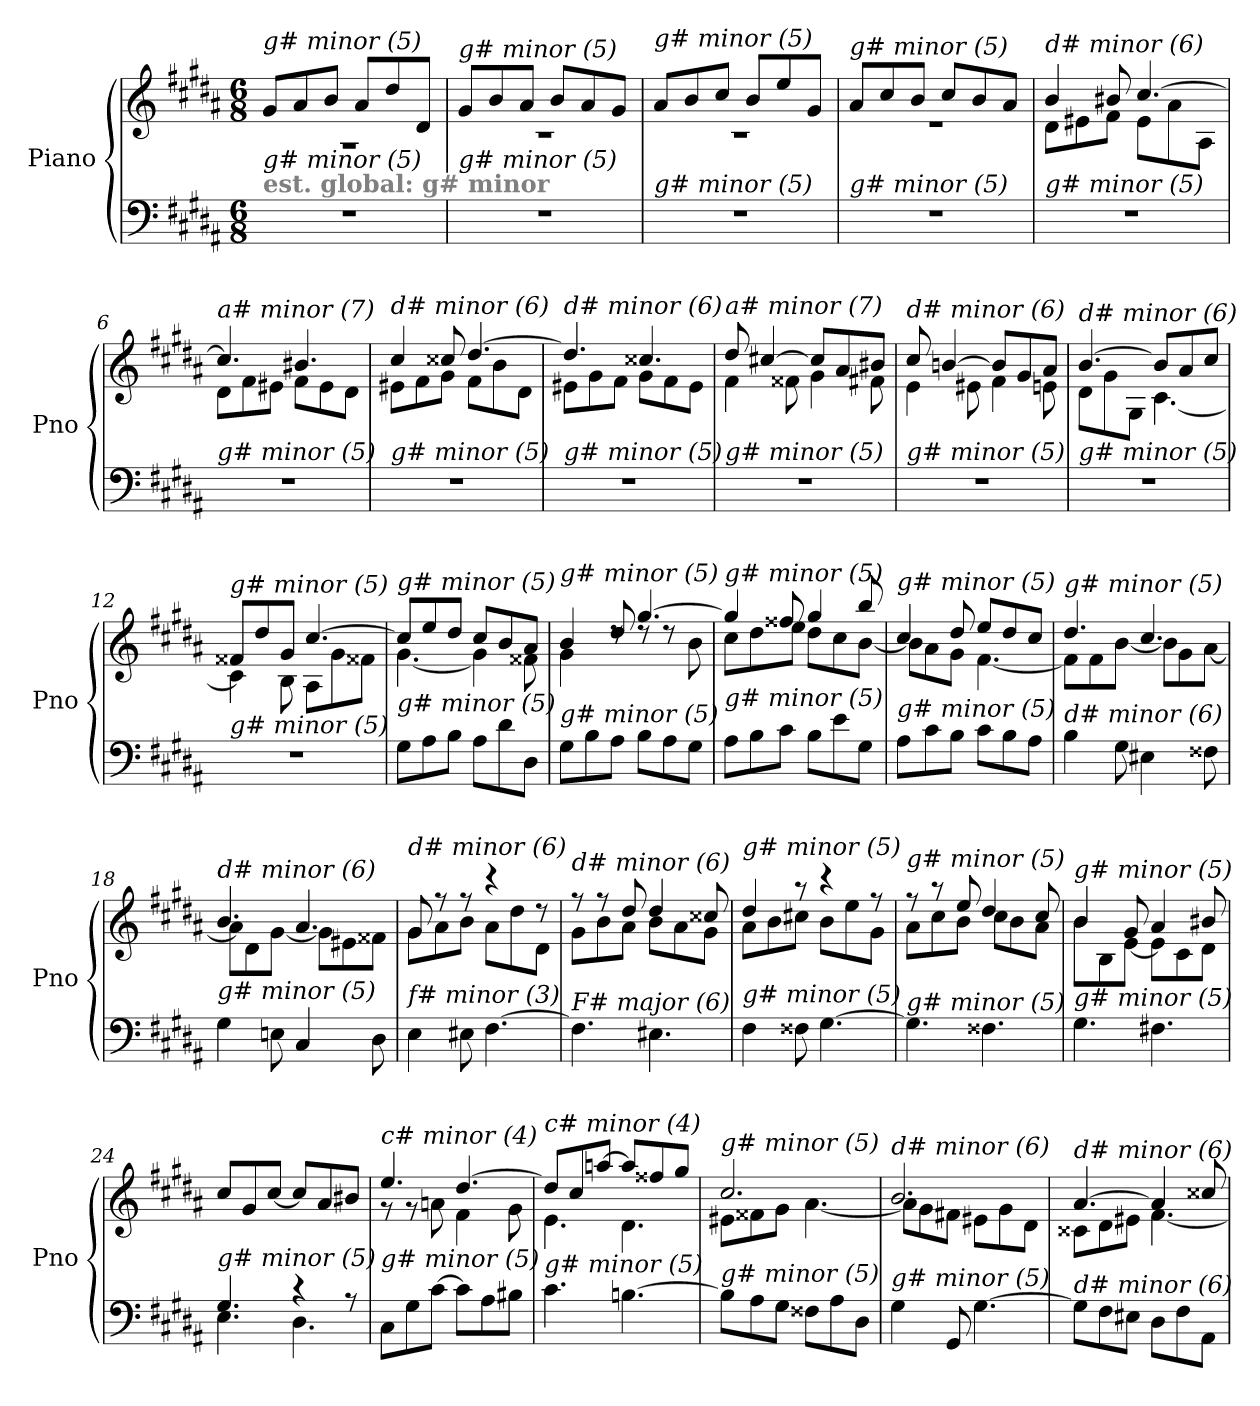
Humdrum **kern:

**kern	**kern
*part1	*part1
*staff2	*staff1
*I"Piano	*
*I'Pno	*
*clefF4	*clefG2
*k[f#c#g#d#a#]	*k[f#c#g#d#a#]
*M6/8	*M6/8
=1	=1
*	*^
!	!LO:TX:i:t=g# minor (5)	!
!LO:TX:a:B:color=#808080:t=est. global&colon; g# minor	!	!
!LO:TX:i:t=g# minor (5)	!	!
2.r	8g#/L	2.r
.	8a#/	.
.	8b/J	.
.	8a#/L	.
.	8dd#/	.
.	8d#/J	.
=2	=2	=2
!	!LO:TX:i:t=g# minor (5)	!
!LO:TX:i:t=g# minor (5)	!	!
2.r	8g#/L	2.r
.	8b/	.
.	8a#/J	.
.	8b/L	.
.	8a#/	.
.	8g#/J	.
=3	=3	=3
!	!LO:TX:i:t=g# minor (5)	!
!LO:TX:i:t=g# minor (5)	!	!
2.r	8a#/L	2.r
.	8b/	.
.	8cc#/J	.
.	8b/L	.
.	8ee/	.
.	8g#/J	.
=4	=4	=4
!	!LO:TX:i:t=g# minor (5)	!
!LO:TX:i:t=g# minor (5)	!	!
2.r	8a#/L	2.r
.	8cc#/	.
.	8b/J	.
.	8cc#/L	.
.	8b/	.
.	8a#/J	.
=5	=5	=5
!	!LO:TX:i:t=d# minor (6)	!
!LO:TX:i:t=g# minor (5)	!	!
2.r	4b/	8d#\L
.	.	8e#X\
.	8b#X/	8f#\J
.	[4.cc#/	8e#\L
.	.	8a#\
.	.	8A#\J
=6	=6	=6
!	!LO:TX:i:t=a# minor (7)	!
!LO:TX:i:t=g# minor (5)	!	!
2.r	4.cc#/]	8d#\L
.	.	8f#\
.	.	8e#X\J
.	4.b#X/	8f#\L
.	.	8e#\
.	.	8d#\J
!!LO:LB:g=z	!!
=7	=7	=7
!	!LO:TX:i:t=d# minor (6)	!
!LO:TX:i:t=g# minor (5)	!	!
2.r	4cc#/	8e#X\L
.	.	8f#\
.	8cc##X/	8g#\J
.	[4.dd#/	8f#\L
.	.	8b\
.	.	8d#\J
=8	=8	=8
!	!LO:TX:i:t=d# minor (6)	!
!LO:TX:i:t=g# minor (5)	!	!
2.r	4.dd#/]	8e#X\L
.	.	8g#\
.	.	8f#\J
.	4.cc##X/	8g#\L
.	.	8f#\
.	.	8e#\J
=9	=9	=9
!	!LO:TX:i:t=a# minor (7)	!
!LO:TX:i:t=g# minor (5)	!	!
2.r	8dd#/	4f#\
.	[4cc#X/	.
.	.	8f##X\
.	8cc#/L]	4g#\
.	8a#/	.
.	8b#X/J	8f#X\
=10	=10	=10
!	!LO:TX:i:t=d# minor (6)	!
!LO:TX:i:t=g# minor (5)	!	!
2.r	8cc#/	4e\
.	[4bn/	.
.	.	8e#X\
.	8b/L]	4f#\
.	8g#/	.
.	8a#/J	8en\
=11	=11	=11
!	!LO:TX:i:t=d# minor (6)	!
!LO:TX:i:t=g# minor (5)	!	!
2.r	[4.b/	8d#\L
.	.	8g#\
.	.	8G#\J
.	8b/L]	[4.c#\
.	8a#/	.
.	8cc#/J	.
!!LO:LB:g=z	!!
=12	=12	=12
!	!LO:TX:i:t=g# minor (5)	!
!LO:TX:i:t=g# minor (5)	!	!
2.r	8f##X/L	4c#\]
.	8dd#/	.
.	8g#/J	8B\
.	[4.cc#/	8A#\L
.	.	8g#\
.	.	8f##X\J
=13	=13	=13
!	!LO:TX:i:t=g# minor (5)	!
!LO:TX:i:t=g# minor (5)	!	!
8G#\L	8cc#/L]	[4.g#\
8A#\	8ee/	.
8B\J	8dd#/J	.
8A#\L	8cc#/L	4g#\]
8d#\	8b/	.
8D#\J	8a#/J	8f##X\
=14	=14	=14
!	!LO:TX:i:t=g# minor (5)	!
!LO:TX:i:t=g# minor (5)	!	!
8G#\L	4b/	4g#\
8B\	.	.
8A#\J	8dd#/	8rdd
8B\L	[4.gg#/	8rdd
8A#\	.	8rdd
8G#\J	.	8b\
=15	=15	=15
!	!LO:TX:i:t=g# minor (5)	!
!LO:TX:i:t=g# minor (5)	!	!
8A#\L	4gg#/]	8cc#\L
8B\	.	8dd#\
8c#\J	8ff##X/	8ee\J
8B\L	4gg#/	8dd#\L
8e\	.	8cc#\
8G#\J	8bb/	[8b\J
=16	=16	=16
!	!LO:TX:i:t=g# minor (5)	!
!LO:TX:i:t=g# minor (5)	!	!
8A#\L	4cc#/	8b\L]
8c#\	.	8a#\
8B\J	8dd#/	8g#\J
8c#\L	8ee/L	[4.f#\
8B\	8dd#/	.
8A#\J	8cc#/J	.
=17	=17	=17
!	!LO:TX:i:t=g# minor (5)	!
!LO:TX:i:t=d# minor (6)	!	!
4B\	4.dd#/	8f#\L]
.	.	8f#\
8G#\	.	[8b\J
4E#X\	4.cc#/	8b\L]
.	.	8g#\
8F##X\	.	[8a#\J
!!LO:LB:g=z	!!
=18	=18	=18
!	!LO:TX:i:t=d# minor (6)	!
!LO:TX:i:t=g# minor (5)	!	!
4G#\	4.b/	8a#\L]
.	.	8d#\
8En\	.	[8g#\J
4C#/	4.a#/	8g#\L]
.	.	8e#X\
8D#\	.	8f##X\J
=19	=19	=19
!	!LO:TX:i:t=d# minor (6)	!
!LO:TX:i:t=f# minor (3)	!	!
4E\	8g#/	8g#\L
.	8r	8a#\
8E#X\	8r	8b\J
[4.F#\	4r	8a#\L
.	.	8dd#\
.	8r	8d#\J
=20	=20	=20
!	!LO:TX:i:t=d# minor (6)	!
!LO:TX:i:t=F# major (6)	!	!
4.F#\]	8r	8g#\L
.	8r	8b\
.	8dd#/	8a#\J
4.E#X\	4dd#/	8b\L
.	.	8a#\
.	8cc##X/	8g#\J
=21	=21	=21
!	!LO:TX:i:t=g# minor (5)	!
!LO:TX:i:t=g# minor (5)	!	!
4F#\	4dd#/	8a#\L
.	.	8b\
8F##X\	8r	8cc#X\J
[4.G#\	4r	8b\L
.	.	8ee\
.	8r	8g#\J
=22	=22	=22
!	!LO:TX:i:t=g# minor (5)	!
!LO:TX:i:t=g# minor (5)	!	!
4.G#\]	8r	8a#\L
.	8r	8cc#\
.	8ee/	8b\J
4.F##X\	4dd#/	8cc#\L
.	.	8b\
.	8cc#/	8a#\J
=23	=23	=23
!	!LO:TX:i:t=g# minor (5)	!
!LO:TX:i:t=g# minor (5)	!	!
4.G#\	4b/	8b\L
.	.	8B\
.	8g#/	[8e\J
4.F#X\	4a#/	8e\L]
.	.	8c#\
.	8b#X/	8d#\J
!!LO:LB:g=z
=24	=24	=24
*^	*	*
!	!	!LO:TX:i:t=g# minor (5)	!
!LO:TX:i:t=g# minor (5)	!	!	!
*	*	*v	*v
4.G#/	4.E\	8cc#/L
.	.	8g#/
.	.	[8cc#/J
4r	4.D#\	8cc#/L]
.	.	8a#/
8r	.	8b#X/J
*v	*v	*
=25	=25
*	*^
!	!LO:TX:i:t=c# minor (4)	!
!LO:TX:i:t=g# minor (5)	!	!
8C#\L	4.ee/	8r
8G#\	.	8r
[8c#\J	.	8an\
8c#\L]	[4.dd#/	4f#\
8A#\	.	.
8B#X\J	.	8g#\
=26	=26	=26
!	!LO:TX:i:t=c# minor (4)	!
!LO:TX:i:t=g# minor (5)	!	!
4.c#\	8dd#/L]	4.e\
.	8cc#/	.
.	[8aan/J	.
[4.Bn\	8aa/L]	4.d#\
.	8ff##X/	.
.	8gg#/J	.
=27	=27	=27
!	!LO:TX:i:t=g# minor (5)	!
!LO:TX:i:t=g# minor (5)	!	!
8B\L]	2.cc#/	8e#X\L
8A#\	.	8f##X\
8G#\J	.	8g#\J
8F##X\L	.	[4.a#\
8A#\	.	.
8D#\J	.	.
=28	=28	=28
!	!LO:TX:i:t=d# minor (6)	!
!LO:TX:i:t=g# minor (5)	!	!
4G#\	2.b/	8a#\L]
.	.	8g#\
8GG#/	.	8f#X\J
[4.G#\	.	8e#X\L
.	.	8g#\
.	.	8d#\J
!!LO:PB:g=z	!!
=29	=29	=29
!	!LO:TX:i:t=d# minor (6)	!
!LO:TX:i:t=d# minor (6)	!	!
8G#\L]	[4.a#/	8c##X\L
8F#\	.	8d#\
8E#X\J	.	8e#X\J
8D#\L	4a#/]	[4.f#\
8F#\	.	.
8AA#\J	8cc##X/	.
*	*v	*v
=	=
*-	*-
